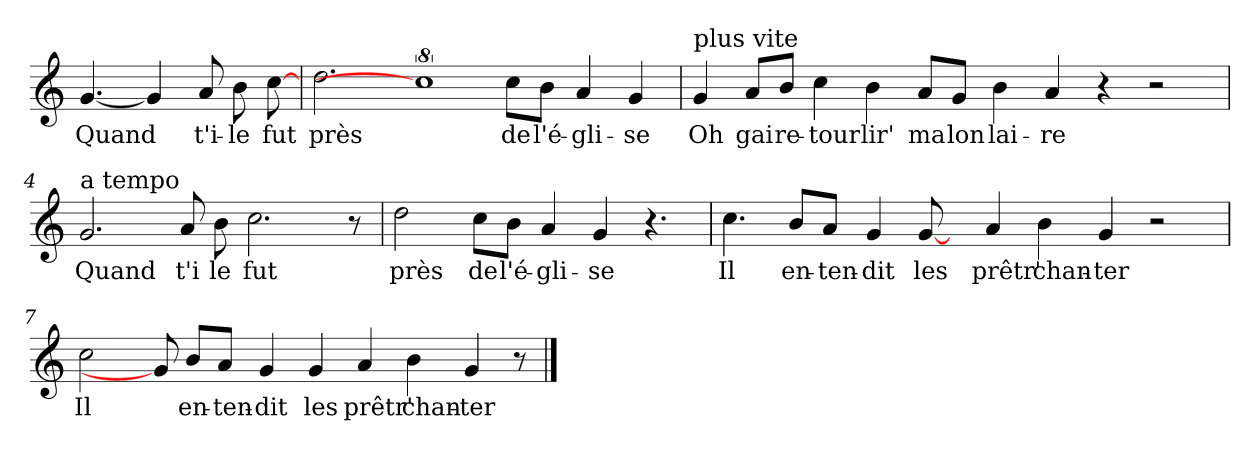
**kern	**text
*part1	*part1
*staff1	*staff1
*clefG2	*
*k[]	*
*C:	*
=1	=1
!	!LO:LY:b
[4.g/	Quand
4g/]	.
!	!LO:LY:b
8a/	t'i-
!	!LO:LY:b
8b\	-le
!	!LO:LY:b
[8cc\	fut
=2	=2
!	!LO:LY:b
2.dd\	près
8%5cc\]	.
!	!LO:LY:b
8cc\L	de
!	!LO:LY:b
8b\J	l'é-
!	!LO:LY:b
4a/	-gli-
!	!LO:LY:b
4g/	-se
=3	=3
!LO:TX:a:t=plus vite	!
!	!LO:LY:b
4g/	Oh
!	!LO:LY:b
8a/L	gai
!	!LO:LY:b
8b/J	re-
!	!LO:LY:b
4cc\	-tour
!	!LO:LY:b
4b\	lir'
!	!LO:LY:b
8a/L	ma
!	!LO:LY:b
8g/J	lon
!	!LO:LY:b
4b\	lai-
!	!LO:LY:b
4a/	-re
4r	.
2r	.
=4	=4
!LO:TX:a:t=a tempo	!
!	!LO:LY:b
2.g/	Quand
!	!LO:LY:b
8a/	t'i
!	!LO:LY:b
8b\	le
!	!LO:LY:b
2.cc\	fut
8r	.
!!LO:LB:g=z
=5	=5
!	!LO:LY:b
2dd\	près
!	!LO:LY:b
8cc\L	de
!	!LO:LY:b
8b\J	l'é-
!	!LO:LY:b
4a/	-gli-
!	!LO:LY:b
4g/	-se
4.r	.
=6	=6
!	!LO:LY:b
4.cc\	Il
!	!LO:LY:b
8b/L	en-
!	!LO:LY:b
8a/J	-ten-
!	!LO:LY:b
4g/	-dit
!	!LO:LY:b
[8g/	les
8ryy	.
!	!LO:LY:b
4a/	prêtr'
!	!LO:LY:b
4b\	chan-
!	!LO:LY:b
4g/	-ter
2r	.
=7	=7
!	!LO:LY:b
2cc\	Il
8g/]	.
!	!LO:LY:b
8b/L	en-
!	!LO:LY:b
8a/J	-ten-
!	!LO:LY:b
4g/	-dit
!	!LO:LY:b
4g/	les
!	!LO:LY:b
4a/	prêtr'
!	!LO:LY:b
4b\	chan-
!	!LO:LY:b
4g/	-ter
8r	.
==	==
*-	*-
